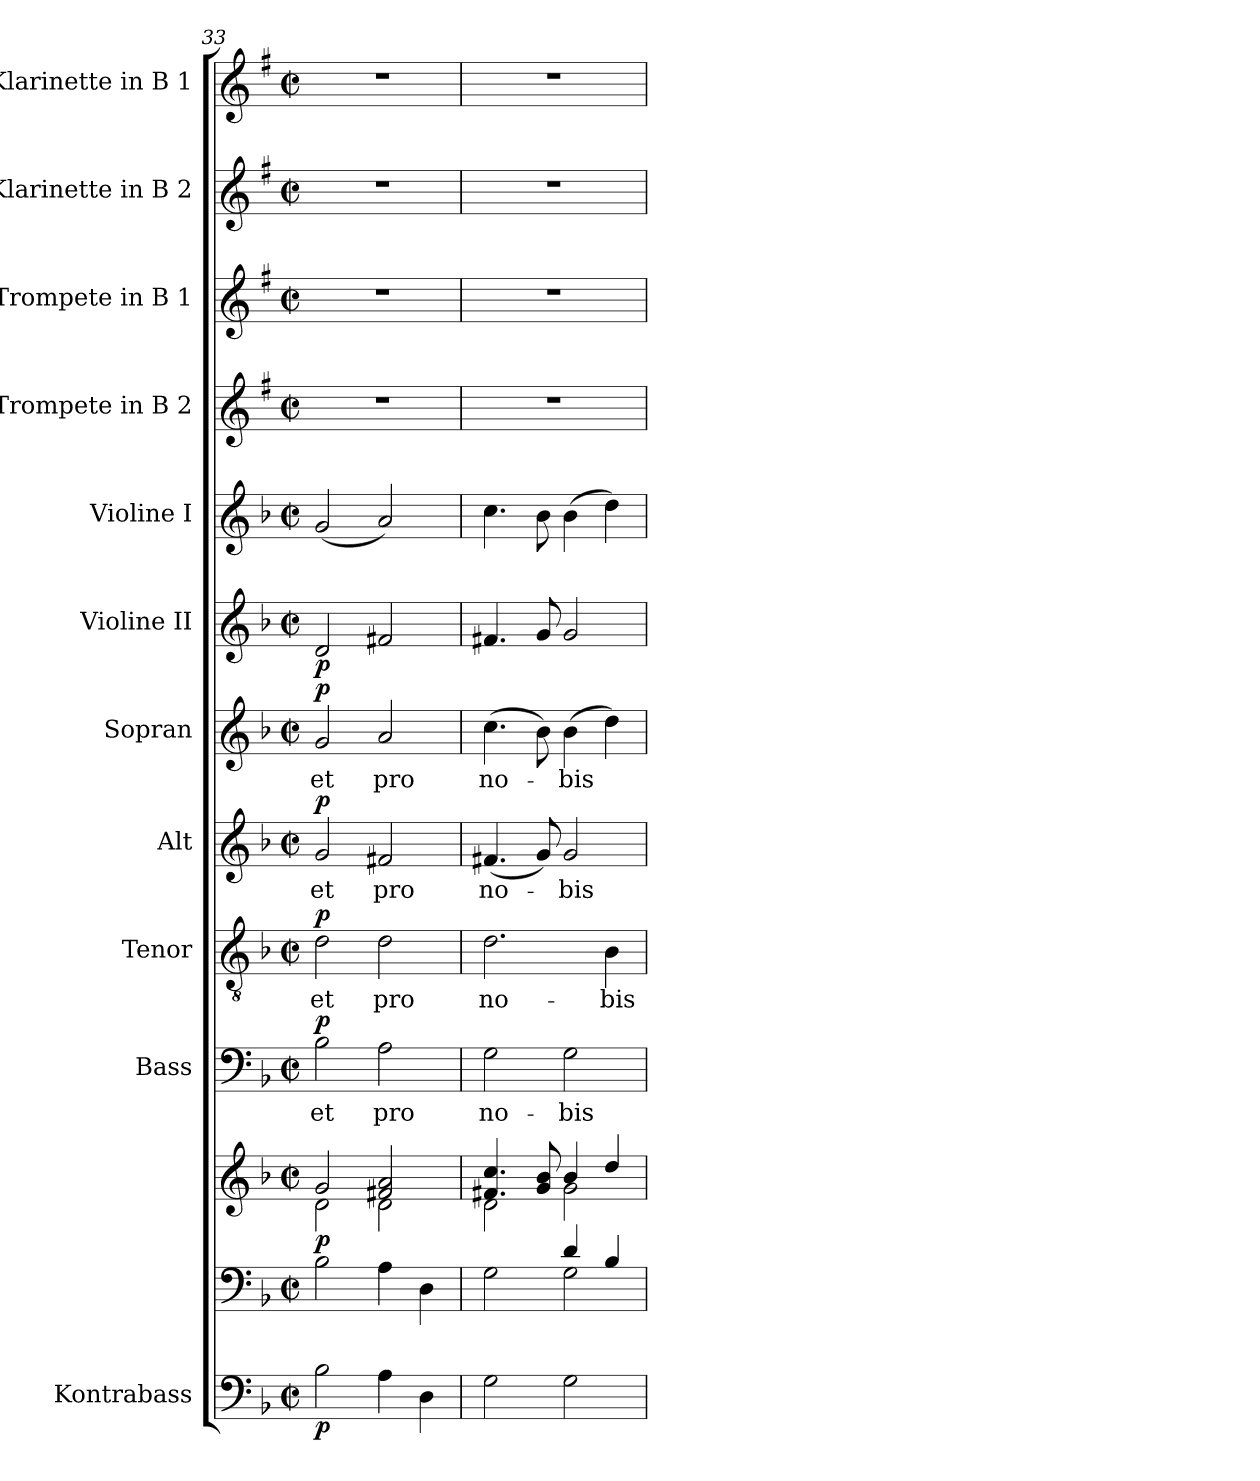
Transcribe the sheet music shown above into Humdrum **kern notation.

**kern	**dynam	**kern	**kern	**dynam	**kern	**text	**dynam	**kern	**text	**dynam	**kern	**text	**dynam	**kern	**text	**dynam	**kern	**dynam	**kern	**kern	**kern	**kern	**kern
*part12	*part12	*part11	*part11	*part11	*part10	*part10	*part10	*part9	*part9	*part9	*part8	*part8	*part8	*part7	*part7	*part7	*part6	*part6	*part5	*part4	*part3	*part2	*part1
*staff13	*staff13	*staff12	*staff11	*staff11/12	*staff10	*staff10	*staff10	*staff9	*staff9	*staff9	*staff8	*staff8	*staff8	*staff7	*staff7	*staff7	*staff6	*staff6	*staff5	*staff4	*staff3	*staff2	*staff1
*I"Kontrabass	*	*	*	*	*I"Bass	*	*	*I"Tenor	*	*	*I"Alt	*	*	*I"Sopran	*	*	*I"Violine II	*	*I"Violine I	*I"Trompete in B 2	*I"Trompete in B 1	*I"Klarinette in B 2	*I"Klarinette in B 1
*I'Kb.	*	*	*	*	*I'B	*	*	*I'T	*	*	*I'A	*	*	*I'S	*	*	*I'Vl. II	*	*I'Vl. I	*	*	*	*
*clefF4	*	*clefF4	*clefG2	*	*clefF4	*	*	*clefGv2	*	*	*clefG2	*	*	*clefG2	*	*	*clefG2	*	*clefG2	*clefG2	*clefG2	*clefG2	*clefG2
*ITrd7c12	*	*	*	*	*	*	*	*	*	*	*	*	*	*	*	*	*	*	*	*ITrd1c2	*ITrd1c2	*ITrd1c2	*ITrd1c2
*k[b-]	*	*k[b-]	*k[b-]	*	*k[b-]	*	*	*k[b-]	*	*	*k[b-]	*	*	*k[b-]	*	*	*k[b-]	*	*k[b-]	*k[b-]	*k[b-]	*k[b-]	*k[b-]
*F:	*	*F:	*F:	*	*F:	*	*	*F:	*	*	*F:	*	*	*F:	*	*	*F:	*	*F:	*F:	*F:	*F:	*F:
*M2/2	*	*M2/2	*M2/2	*	*M2/2	*	*	*M2/2	*	*	*M2/2	*	*	*M2/2	*	*	*M2/2	*	*M2/2	*M2/2	*M2/2	*M2/2	*M2/2
*met(c|)	*	*met(c|)	*met(c|)	*	*met(c|)	*	*	*met(c|)	*	*	*met(c|)	*	*	*met(c|)	*	*	*met(c|)	*	*met(c|)	*met(c|)	*met(c|)	*met(c|)	*met(c|)
=33	=33	=33	=33	=33	=33	=33	=33	=33	=33	=33	=33	=33	=33	=33	=33	=33	=33	=33	=33	=33	=33	=33	=33
*	*	*	*^	*	*	*	*	*	*	*	*	*	*	*	*	*	*	*	*	*	*	*	*
!	!LO:DY:b	!	!	!	!LO:DY:b	!	!LO:LY:b	!LO:DY:a	!	!LO:LY:b	!LO:DY:a	!	!LO:LY:b	!LO:DY:a	!	!LO:LY:b	!LO:DY:a	!	!LO:DY:b	!	!	!	!	!
2BB-\	p	2B-\	2g/	2d\	p	2B-\	et	p	2d\	et	p	2g/	et	p	2g/	et	p	2d/	p	(<2g/	1r	1r	1r	1r
!	!	!	!	!	!	!	!LO:LY:b	!	!	!LO:LY:b	!	!	!LO:LY:b	!	!	!LO:LY:b	!	!	!	!	!	!	!	!
4AA\	.	4A\	2f#X/ 2a/	2d\	.	2A\	pro	.	2d\	pro	.	2f#X/	pro	.	2a/	pro	.	2f#X/	.	2a/)	.	.	.	.
4DD\	.	4D\	.	.	.	.	.	.	.	.	.	.	.	.	.	.	.	.	.	.	.	.	.	.
=34	=34	=34	=34	=34	=34	=34	=34	=34	=34	=34	=34	=34	=34	=34	=34	=34	=34	=34	=34	=34	=34	=34	=34	=34
*	*	*^	*	*	*	*	*	*	*	*	*	*	*	*	*	*	*	*	*	*	*	*	*	*
!	!	!	!	!	!	!	!	!LO:LY:b	!	!	!LO:LY:b	!	!	!LO:LY:b	!	!	!LO:LY:b	!	!	!	!	!	!	!	!
2GG\	.	2ryy	2G\	4.f#X/ 4.cc/	2d\	.	2G\	no-	.	2.d\	no-	.	(<4.f#X/	no-	.	(>4.cc\	no-	.	4.f#X/	.	4.cc\	1r	1r	1r	1r
.	.	.	.	8g/ 8b-/	.	.	.	.	.	.	.	.	8g/)	.	.	8b-\)	.	.	8g/	.	8b-\	.	.	.	.
!	!	!	!	!	!	!	!	!LO:LY:b	!	!	!	!	!	!LO:LY:b	!	!	!LO:LY:b	!	!	!	!	!	!	!	!
2GG\	.	4d/	2G\	4b-/	2g\	.	2G\	-bis	.	.	.	.	2g/	-bis	.	(>4b-\	-bis	.	2g/	.	(>4b-\	.	.	.	.
!	!	!	!	!	!	!	!	!	!	!	!LO:LY:b	!	!	!	!	!	!	!	!	!	!	!	!	!	!
.	.	4B-/	.	4dd/	.	.	.	.	.	4B-\	-bis	.	.	.	.	4dd\)	.	.	.	.	4dd\)	.	.	.	.
*	*	*v	*v	*	*	*	*	*	*	*	*	*	*	*	*	*	*	*	*	*	*	*	*	*	*
*	*	*	*v	*v	*	*	*	*	*	*	*	*	*	*	*	*	*	*	*	*	*	*	*	*
=	=	=	=	=	=	=	=	=	=	=	=	=	=	=	=	=	=	=	=	=	=	=	=
*-	*-	*-	*-	*-	*-	*-	*-	*-	*-	*-	*-	*-	*-	*-	*-	*-	*-	*-	*-	*-	*-	*-	*-
